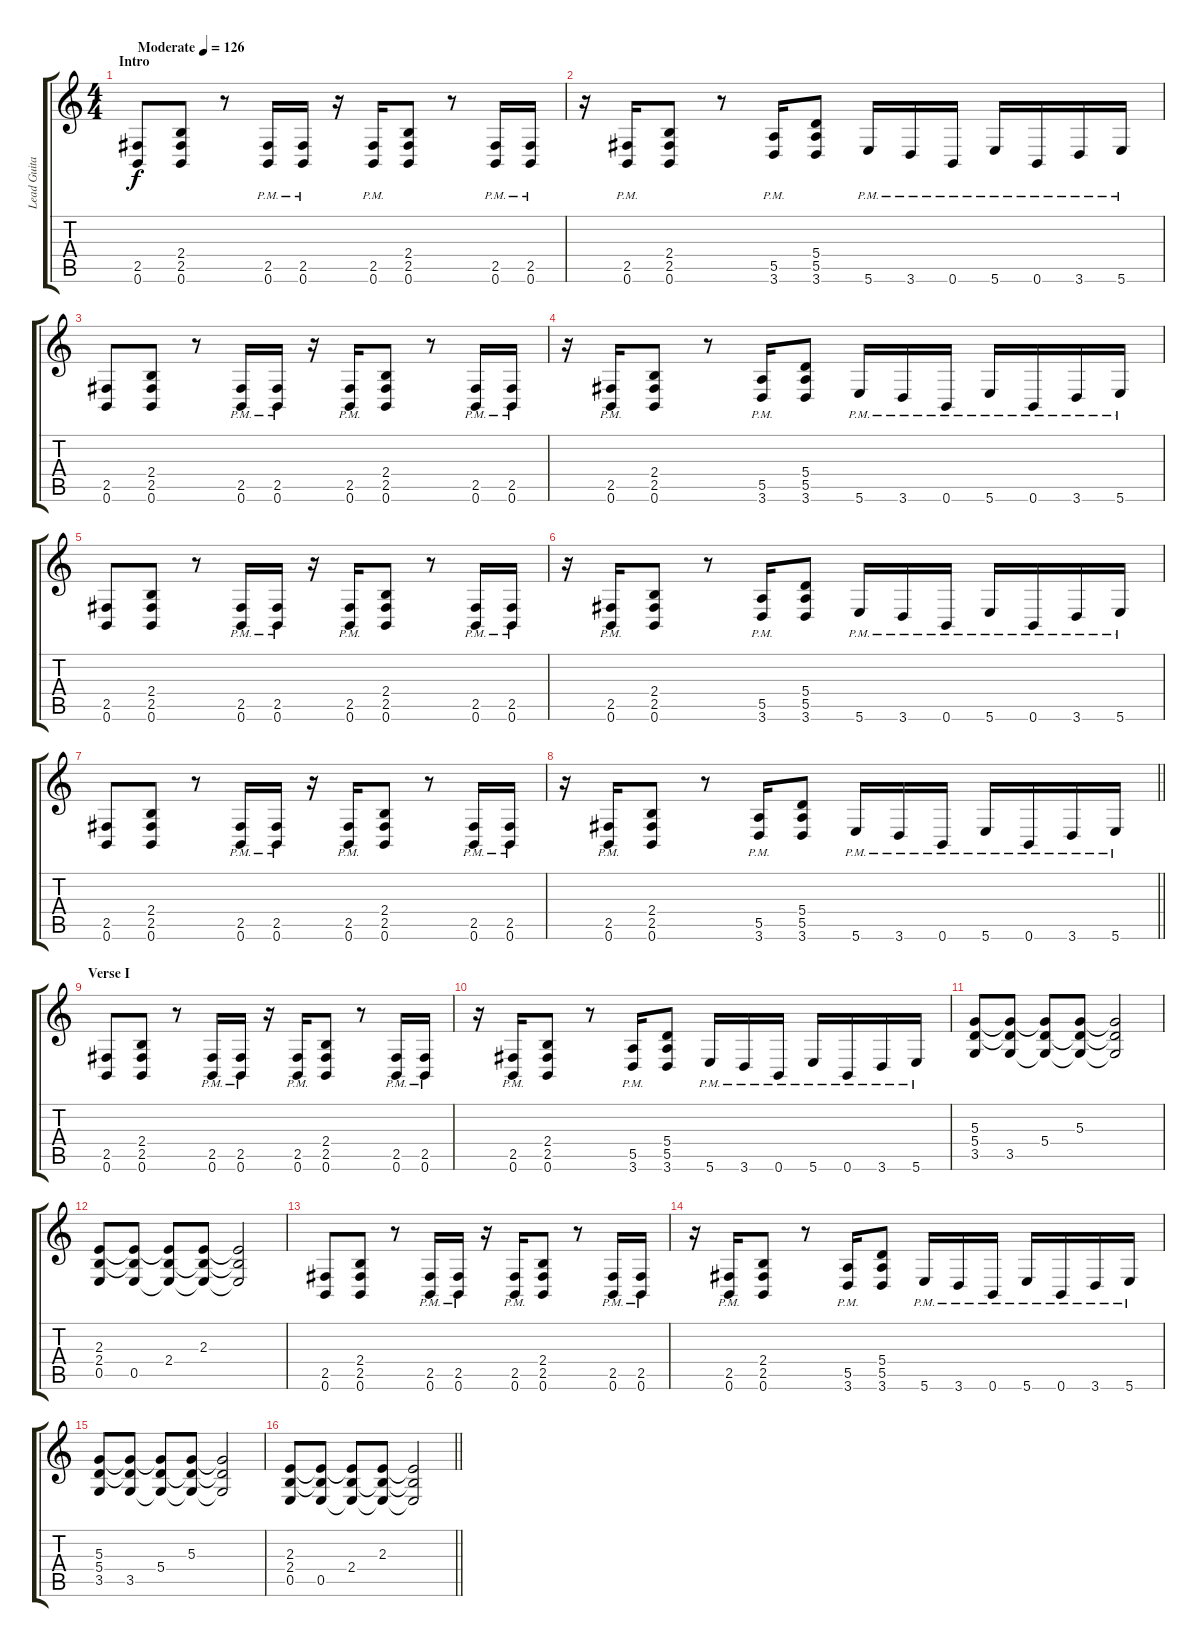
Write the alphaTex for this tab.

\track ("Lead Guitar" "Lead Guita") {instrument overdrivenguitar}
\staff {score tabs}
\tuning (B3 Gb3 D3 A2 E2 B1) {hide}
\ts (4 4)
\section ("" "Intro")
\tempo (126 "Moderate")
\clef g2
\ks c
(2.5 0.6).8{dy f instrument overdrivenguitar} (2.4 2.5 0.6).8 r.8 (2.5{pm} 0.6{pm}).16 (2.5{pm} 0.6{pm}).16 r.16 (2.5{pm} 0.6{pm}).16 (2.4 2.5 0.6).8 r.8 (2.5{pm} 0.6{pm}).16 (2.5{pm} 0.6{pm}).16 |
r.16 (2.5{pm} 0.6{pm}).16 (2.4 2.5 0.6).8 r.8 (5.5{pm} 3.6{pm}).16 (5.4 5.5 3.6).8 5.6{pm}.16 3.6{pm}.16 0.6{pm}.16 5.6{pm}.16 0.6{pm}.16 3.6{pm}.16 5.6{pm}.16 |
(2.5 0.6).8 (2.4 2.5 0.6).8 r.8 (2.5{pm} 0.6{pm}).16 (2.5{pm} 0.6{pm}).16 r.16 (2.5{pm} 0.6{pm}).16 (2.4 2.5 0.6).8 r.8 (2.5{pm} 0.6{pm}).16 (2.5{pm} 0.6{pm}).16 |
r.16 (2.5{pm} 0.6{pm}).16 (2.4 2.5 0.6).8 r.8 (5.5{pm} 3.6{pm}).16 (5.4 5.5 3.6).8 5.6{pm}.16 3.6{pm}.16 0.6{pm}.16 5.6{pm}.16 0.6{pm}.16 3.6{pm}.16 5.6{pm}.16 |
(2.5 0.6).8 (2.4 2.5 0.6).8 r.8 (2.5{pm} 0.6{pm}).16 (2.5{pm} 0.6{pm}).16 r.16 (2.5{pm} 0.6{pm}).16 (2.4 2.5 0.6).8 r.8 (2.5{pm} 0.6{pm}).16 (2.5{pm} 0.6{pm}).16 |
r.16 (2.5{pm} 0.6{pm}).16 (2.4 2.5 0.6).8 r.8 (5.5{pm} 3.6{pm}).16 (5.4 5.5 3.6).8 5.6{pm}.16 3.6{pm}.16 0.6{pm}.16 5.6{pm}.16 0.6{pm}.16 3.6{pm}.16 5.6{pm}.16 |
(2.5 0.6).8 (2.4 2.5 0.6).8 r.8 (2.5{pm} 0.6{pm}).16 (2.5{pm} 0.6{pm}).16 r.16 (2.5{pm} 0.6{pm}).16 (2.4 2.5 0.6).8 r.8 (2.5{pm} 0.6{pm}).16 (2.5{pm} 0.6{pm}).16 |
\barLineRight lightlight
r.16 (2.5{pm} 0.6{pm}).16 (2.4 2.5 0.6).8 r.8 (5.5{pm} 3.6{pm}).16 (5.4 5.5 3.6).8 5.6{pm}.16 3.6{pm}.16 0.6{pm}.16 5.6{pm}.16 0.6{pm}.16 3.6{pm}.16 5.6{pm}.16 |
\section ("" "Verse I")
(2.5 0.6).8 (2.4 2.5 0.6).8 r.8 (2.5{pm} 0.6{pm}).16 (2.5{pm} 0.6{pm}).16 r.16 (2.5{pm} 0.6{pm}).16 (2.4 2.5 0.6).8 r.8 (2.5{pm} 0.6{pm}).16 (2.5{pm} 0.6{pm}).16 |
r.16 (2.5{pm} 0.6{pm}).16 (2.4 2.5 0.6).8 r.8 (5.5{pm} 3.6{pm}).16 (5.4 5.5 3.6).8 5.6{pm}.16 3.6{pm}.16 0.6{pm}.16 5.6{pm}.16 0.6{pm}.16 3.6{pm}.16 5.6{pm}.16 |
(5.3 5.4 3.5).8 (5.3{t} 5.4{t} 3.5).8 (5.3{t} 5.4 3.5{t}).8 (5.3 5.4{t} 3.5{t}).8 (5.3{t} 5.4{t} 3.5{t}).2 |
(2.3 2.4 0.5).8 (2.3{t} 2.4{t} 0.5).8 (2.3{t} 2.4 0.5{t}).8 (2.3 2.4{t} 0.5{t}).8 (2.3{t} 2.4{t} 0.5{t}).2 |
(2.5 0.6).8 (2.4 2.5 0.6).8 r.8 (2.5{pm} 0.6{pm}).16 (2.5{pm} 0.6{pm}).16 r.16 (2.5{pm} 0.6{pm}).16 (2.4 2.5 0.6).8 r.8 (2.5{pm} 0.6{pm}).16 (2.5{pm} 0.6{pm}).16 |
r.16 (2.5{pm} 0.6{pm}).16 (2.4 2.5 0.6).8 r.8 (5.5{pm} 3.6{pm}).16 (5.4 5.5 3.6).8 5.6{pm}.16 3.6{pm}.16 0.6{pm}.16 5.6{pm}.16 0.6{pm}.16 3.6{pm}.16 5.6{pm}.16 |
(5.3 5.4 3.5).8 (5.3{t} 5.4{t} 3.5).8 (5.3{t} 5.4 3.5{t}).8 (5.3 5.4{t} 3.5{t}).8 (5.3{t} 5.4{t} 3.5{t}).2 |
\barLineRight lightlight
(2.3 2.4 0.5).8 (2.3{t} 2.4{t} 0.5).8 (2.3{t} 2.4 0.5{t}).8 (2.3 2.4{t} 0.5{t}).8 (2.3{t} 2.4{t} 0.5{t}).2
